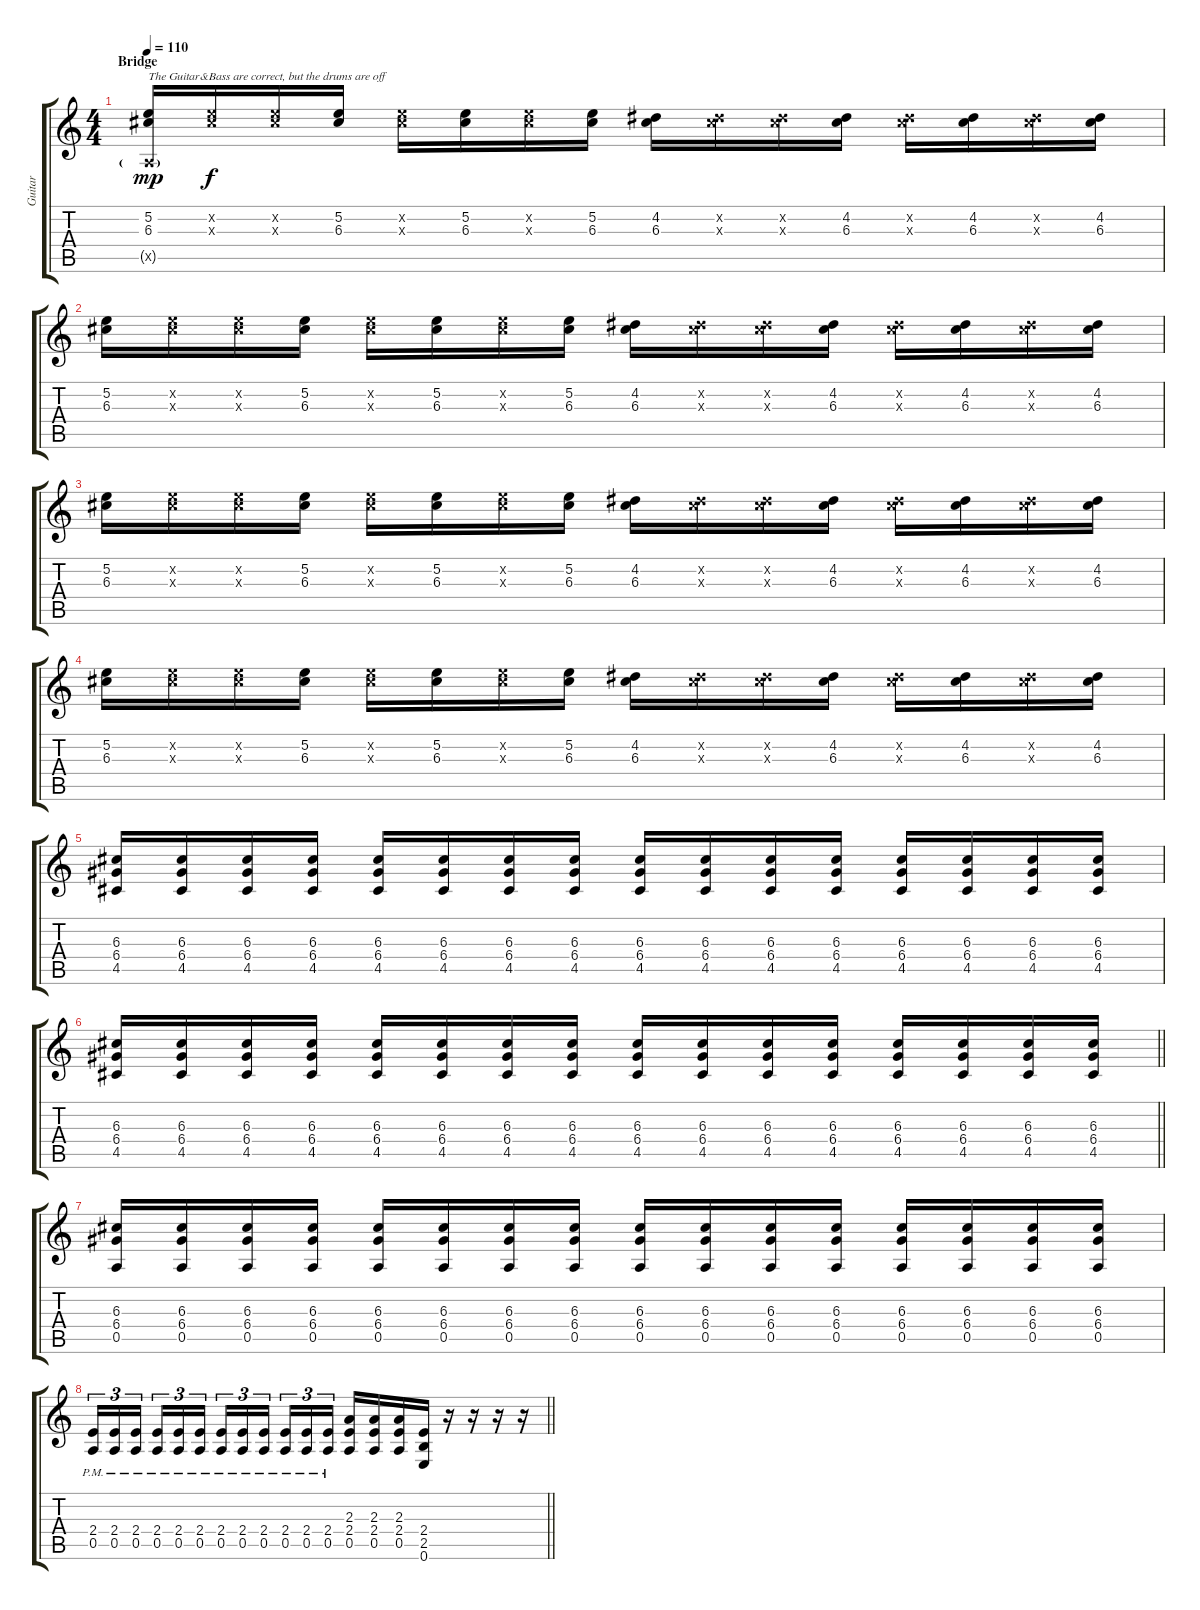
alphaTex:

\track ("Guitar" "Guitar") {instrument distortionguitar}
\staff {score tabs}
\tuning (E4 B3 G3 D3 A2 E2) {hide}
\ts (4 4)
\section ("" "Bridge")
\tempo 110
\clef g2
\ks c
(5.2 6.3 0.5{g x}).16{txt "The Guitar&Bass are correct, but the drums are off" dy mp} (5.2{x} 6.3{x}).16{dy f} (5.2{x} 6.3{x}).16 (5.2 6.3).16 (5.2{x} 6.3{x}).16 (5.2 6.3).16 (5.2{x} 6.3{x}).16 (5.2 6.3).16 (4.2 6.3).16 (4.2{x} 6.3{x}).16 (4.2{x} 6.3{x}).16 (4.2 6.3).16 (4.2{x} 6.3{x}).16 (4.2 6.3).16 (4.2{x} 6.3{x}).16 (4.2 6.3).16 |
(5.2 6.3).16 (5.2{x} 6.3{x}).16 (5.2{x} 6.3{x}).16 (5.2 6.3).16 (5.2{x} 6.3{x}).16 (5.2 6.3).16 (5.2{x} 6.3{x}).16 (5.2 6.3).16 (4.2 6.3).16 (4.2{x} 6.3{x}).16 (4.2{x} 6.3{x}).16 (4.2 6.3).16 (4.2{x} 6.3{x}).16 (4.2 6.3).16 (4.2{x} 6.3{x}).16 (4.2 6.3).16 |
(5.2 6.3).16 (5.2{x} 6.3{x}).16 (5.2{x} 6.3{x}).16 (5.2 6.3).16 (5.2{x} 6.3{x}).16 (5.2 6.3).16 (5.2{x} 6.3{x}).16 (5.2 6.3).16 (4.2 6.3).16 (4.2{x} 6.3{x}).16 (4.2{x} 6.3{x}).16 (4.2 6.3).16 (4.2{x} 6.3{x}).16 (4.2 6.3).16 (4.2{x} 6.3{x}).16 (4.2 6.3).16 |
(5.2 6.3).16 (5.2{x} 6.3{x}).16 (5.2{x} 6.3{x}).16 (5.2 6.3).16 (5.2{x} 6.3{x}).16 (5.2 6.3).16 (5.2{x} 6.3{x}).16 (5.2 6.3).16 (4.2 6.3).16 (4.2{x} 6.3{x}).16 (4.2{x} 6.3{x}).16 (4.2 6.3).16 (4.2{x} 6.3{x}).16 (4.2 6.3).16 (4.2{x} 6.3{x}).16 (4.2 6.3).16 |
(6.3 6.4 4.5).16 (6.3 6.4 4.5).16 (6.3 6.4 4.5).16 (6.3 6.4 4.5).16 (6.3 6.4 4.5).16 (6.3 6.4 4.5).16 (6.3 6.4 4.5).16 (6.3 6.4 4.5).16 (6.3 6.4 4.5).16 (6.3 6.4 4.5).16 (6.3 6.4 4.5).16 (6.3 6.4 4.5).16 (6.3 6.4 4.5).16 (6.3 6.4 4.5).16 (6.3 6.4 4.5).16 (6.3 6.4 4.5).16 |
\barLineRight lightlight
(6.3 6.4 4.5).16 (6.3 6.4 4.5).16 (6.3 6.4 4.5).16 (6.3 6.4 4.5).16 (6.3 6.4 4.5).16 (6.3 6.4 4.5).16 (6.3 6.4 4.5).16 (6.3 6.4 4.5).16 (6.3 6.4 4.5).16 (6.3 6.4 4.5).16 (6.3 6.4 4.5).16 (6.3 6.4 4.5).16 (6.3 6.4 4.5).16 (6.3 6.4 4.5).16 (6.3 6.4 4.5).16 (6.3 6.4 4.5).16 |
(6.3 6.4 0.5).16 (6.3 6.4 0.5).16 (6.3 6.4 0.5).16 (6.3 6.4 0.5).16 (6.3 6.4 0.5).16 (6.3 6.4 0.5).16 (6.3 6.4 0.5).16 (6.3 6.4 0.5).16 (6.3 6.4 0.5).16 (6.3 6.4 0.5).16 (6.3 6.4 0.5).16 (6.3 6.4 0.5).16 (6.3 6.4 0.5).16 (6.3 6.4 0.5).16 (6.3 6.4 0.5).16 (6.3 6.4 0.5).16 |
\barLineRight lightlight
(2.4{pm} 0.5{pm}).16{tu (3 2)} (2.4{pm} 0.5{pm}).16{tu (3 2)} (2.4{pm} 0.5{pm}).16{tu (3 2) beam splitsecondary} (2.4{pm} 0.5{pm}).16{tu (3 2)} (2.4{pm} 0.5{pm}).16{tu (3 2)} (2.4{pm} 0.5{pm}).16{tu (3 2)} (2.4{pm} 0.5{pm}).16{tu (3 2)} (2.4{pm} 0.5{pm}).16{tu (3 2)} (2.4{pm} 0.5{pm}).16{tu (3 2) beam splitsecondary} (2.4{pm} 0.5{pm}).16{tu (3 2)} (2.4{pm} 0.5{pm}).16{tu (3 2)} (2.4{pm} 0.5{pm}).16{tu (3 2)} (2.3 2.4 0.5).16 (2.3 2.4 0.5).16 (2.3 2.4 0.5).16 (2.4 2.5 0.6).16 r.16 r.16 r.16 r.16
